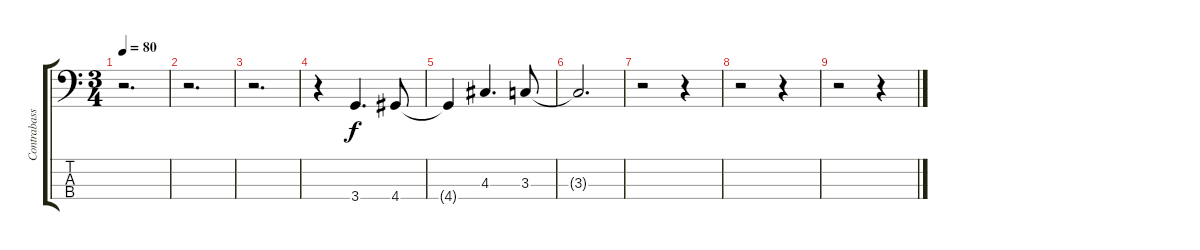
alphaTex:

\track ("Contrabass" "Contrabass") {instrument contrabass}
\staff {score tabs}
\tuning (G2 D2 A1 E1) {hide}
\ts (3 4)
\tempo 80
\clef f4
\ks c
r.2{d dy f} |
r.2{d} |
r.2{d} |
r.4 3.4.4{d} 4.4.8 |
4.4{t}.4 4.3.4{d} 3.3.8 |
3.3{t}.2{d} |
r.2 r.4 |
r.2 r.4 |
r.2 r.4
